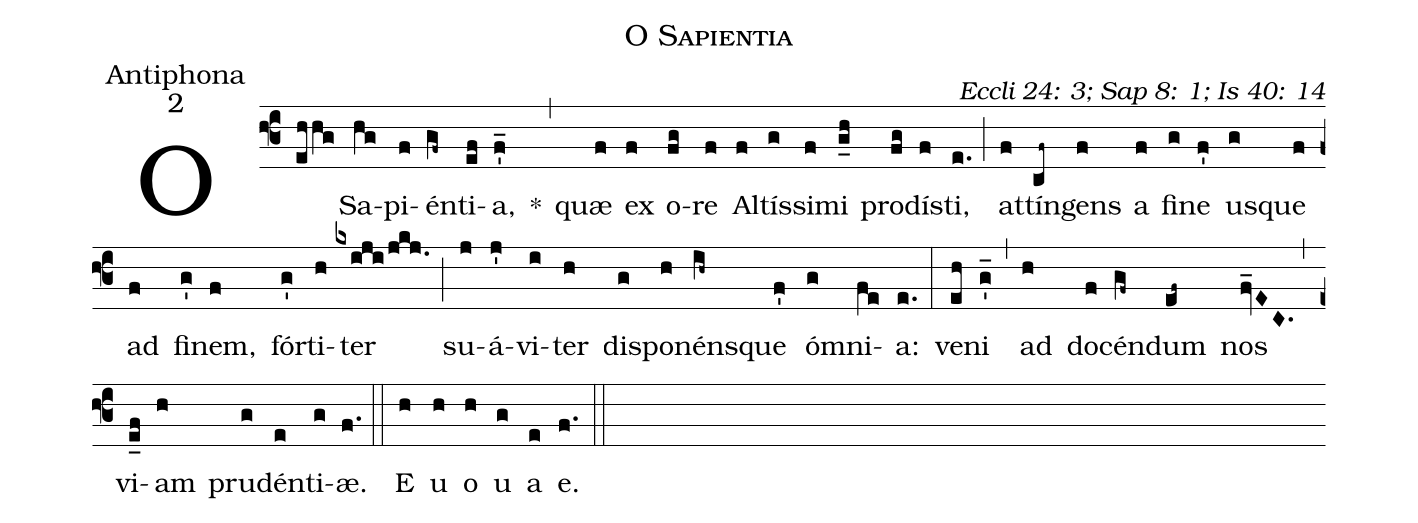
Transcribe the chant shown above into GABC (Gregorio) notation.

name: O Sapientia;
office-part: Antiphona;
mode: 2;
commentary: Eccli 24: 3; Sap 8: 1; Is 40: 14;
%%
(f3) O(ehhg) Sa(hg)pi(f)én(gf~)ti(ef)a,(f'_) *(,) quæ(f) ex(f) o(fg)re(f) Al(f)tís(g)si(f)mi(g_h) pro(fg)dís(f)ti,(e.) (;) at(f)tín(cf~)gens(f) a(f) fi(g)ne(f') us(g)que(f) ad(f) fi(g')nem,(f) fór(g')ti(h)ter(kxiji/jkj.) (;) su(j)á(j')vi(i)ter(h) dis(g)po(h)néns(ih~)que(f') óm(g)ni(fe)a:(e.) (:)
ve(eh)ni(g'_) (,) ad(h) do(f)cén(gf~)dum(ef~) nos(fv_EC.) (,) vi(e_f)am(h) pru(g)dén(e)ti(g)æ.(f.) (::)
<eu>E(h) u(h) o(h) u(g) a(e) e.</eu>(f.) (::)
